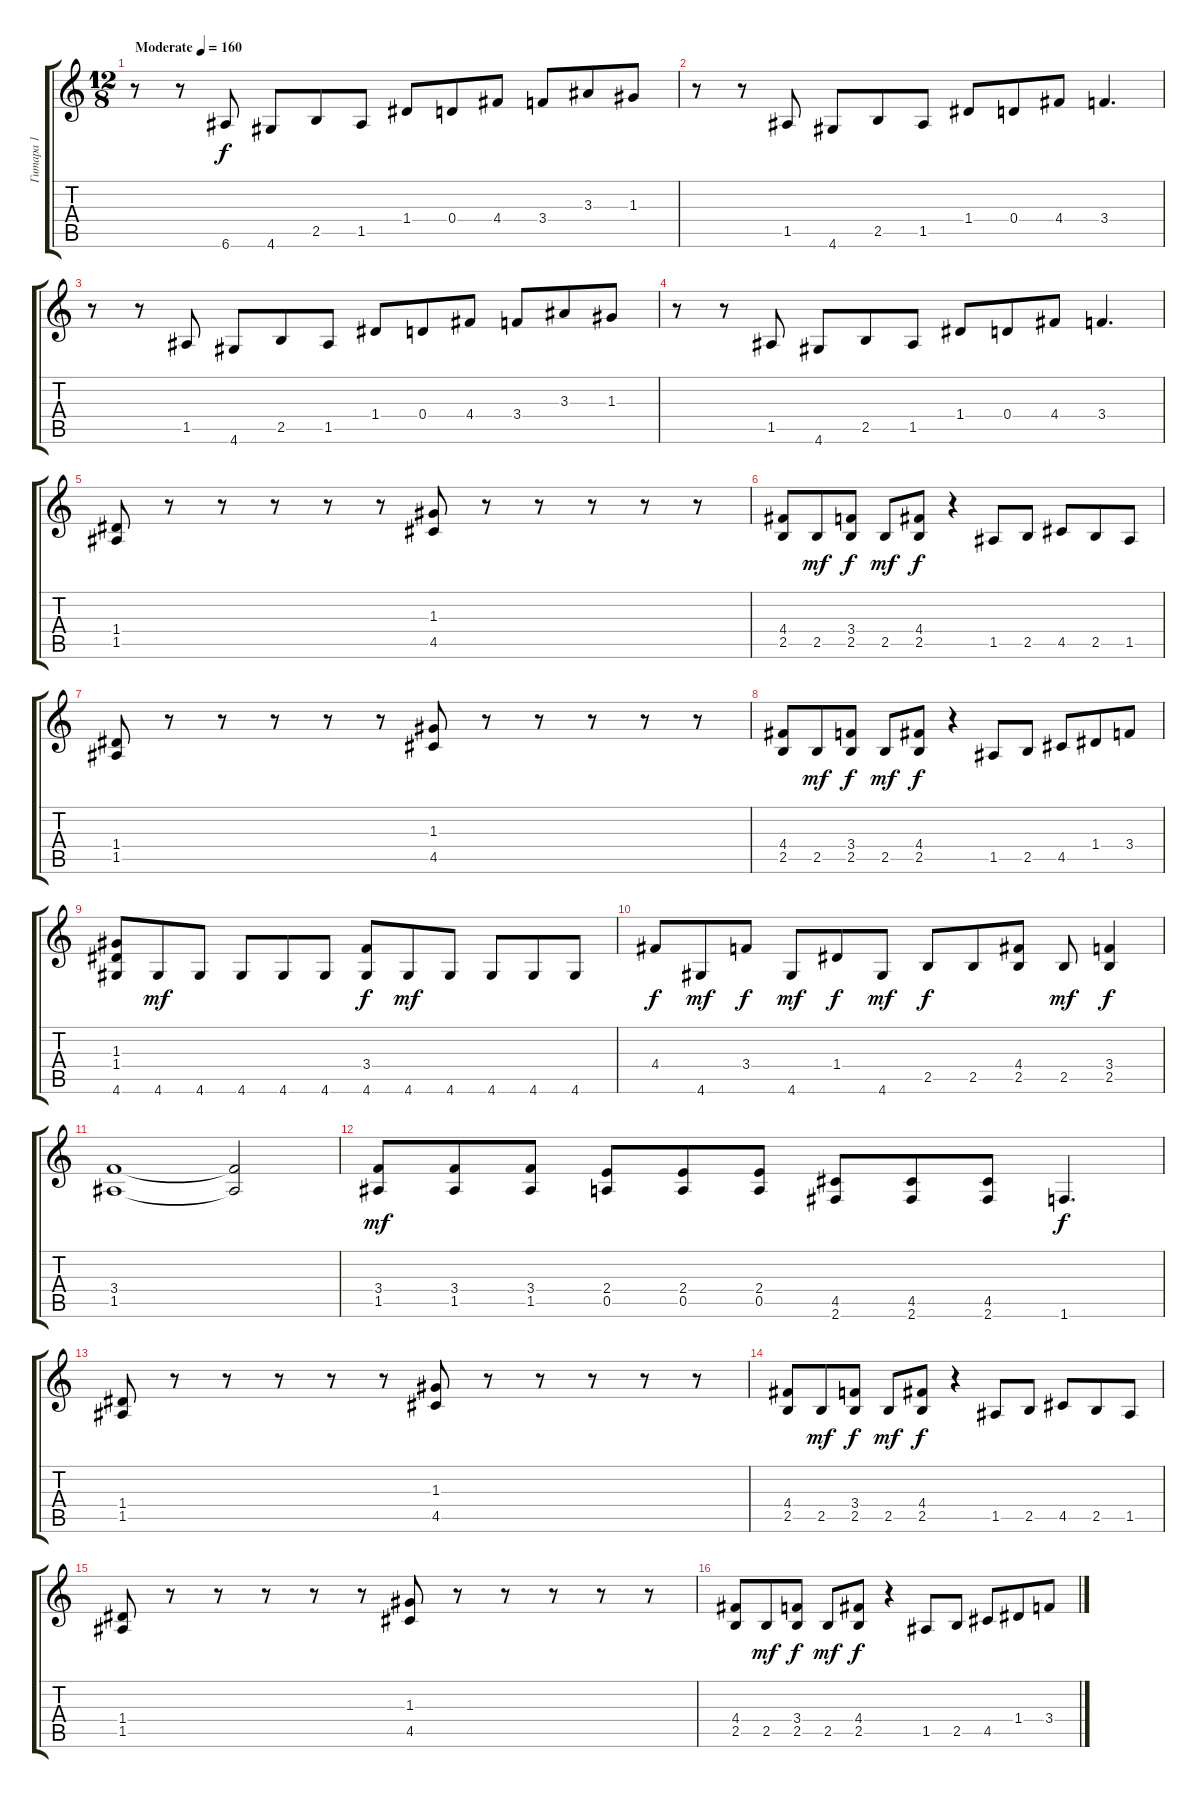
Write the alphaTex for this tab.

\track ("Гитара 1" "Гитара 1") {instrument overdrivenguitar}
\staff {score tabs}
\tuning (E4 B3 G3 D3 A2 E2) {hide}
\ts (12 8)
\tempo (160 "Moderate")
\clef g2
\ks c
r.8{dy f instrument overdrivenguitar} r.8 6.6.8 4.6.8 2.5.8 1.5.8 1.4.8 0.4.8 4.4.8 3.4.8 3.3.8 1.3.8 |
r.8 r.8 1.5.8 4.6.8 2.5.8 1.5.8 1.4.8 0.4.8 4.4.8 3.4.4{d} |
r.8 r.8 1.5.8 4.6.8 2.5.8 1.5.8 1.4.8 0.4.8 4.4.8 3.4.8 3.3.8 1.3.8 |
r.8 r.8 1.5.8 4.6.8 2.5.8 1.5.8 1.4.8 0.4.8 4.4.8 3.4.4{d} |
(1.4 1.5).8 r.8 r.8 r.8 r.8 r.8 (1.3 4.5).8 r.8 r.8 r.8 r.8 r.8 |
(4.4 2.5).8 2.5.8{dy mf} (3.4 2.5).8{dy f} 2.5.8{dy mf} (4.4 2.5).8{dy f} r.4 1.5.8 2.5.8 4.5.8 2.5.8 1.5.8 |
(1.4 1.5).8 r.8 r.8 r.8 r.8 r.8 (1.3 4.5).8 r.8 r.8 r.8 r.8 r.8 |
(4.4 2.5).8 2.5.8{dy mf} (3.4 2.5).8{dy f} 2.5.8{dy mf} (4.4 2.5).8{dy f} r.4 1.5.8 2.5.8 4.5.8 1.4.8 3.4.8 |
(1.3 1.4 4.6).8 4.6.8{dy mf} 4.6.8 4.6.8 4.6.8 4.6.8 (3.4 4.6).8{dy f} 4.6.8{dy mf} 4.6.8 4.6.8 4.6.8 4.6.8 |
4.4.8{dy f} 4.6.8{dy mf} 3.4.8{dy f} 4.6.8{dy mf} 1.4.8{dy f} 4.6.8{dy mf} 2.5.8{dy f} 2.5.8 (4.4 2.5).8 2.5.8{dy mf} (3.4 2.5).4{dy f} |
(3.4 1.5).1 (3.4{t} 1.5{t}).2 |
(3.4 1.5).8{dy mf} (3.4 1.5).8 (3.4 1.5).8 (2.4 0.5).8 (2.4 0.5).8 (2.4 0.5).8 (4.5 2.6).8 (4.5 2.6).8 (4.5 2.6).8 1.6.4{d dy f} |
(1.4 1.5).8 r.8 r.8 r.8 r.8 r.8 (1.3 4.5).8 r.8 r.8 r.8 r.8 r.8 |
(4.4 2.5).8 2.5.8{dy mf} (3.4 2.5).8{dy f} 2.5.8{dy mf} (4.4 2.5).8{dy f} r.4 1.5.8 2.5.8 4.5.8 2.5.8 1.5.8 |
(1.4 1.5).8 r.8 r.8 r.8 r.8 r.8 (1.3 4.5).8 r.8 r.8 r.8 r.8 r.8 |
(4.4 2.5).8 2.5.8{dy mf} (3.4 2.5).8{dy f} 2.5.8{dy mf} (4.4 2.5).8{dy f} r.4 1.5.8 2.5.8 4.5.8 1.4.8 3.4.8
